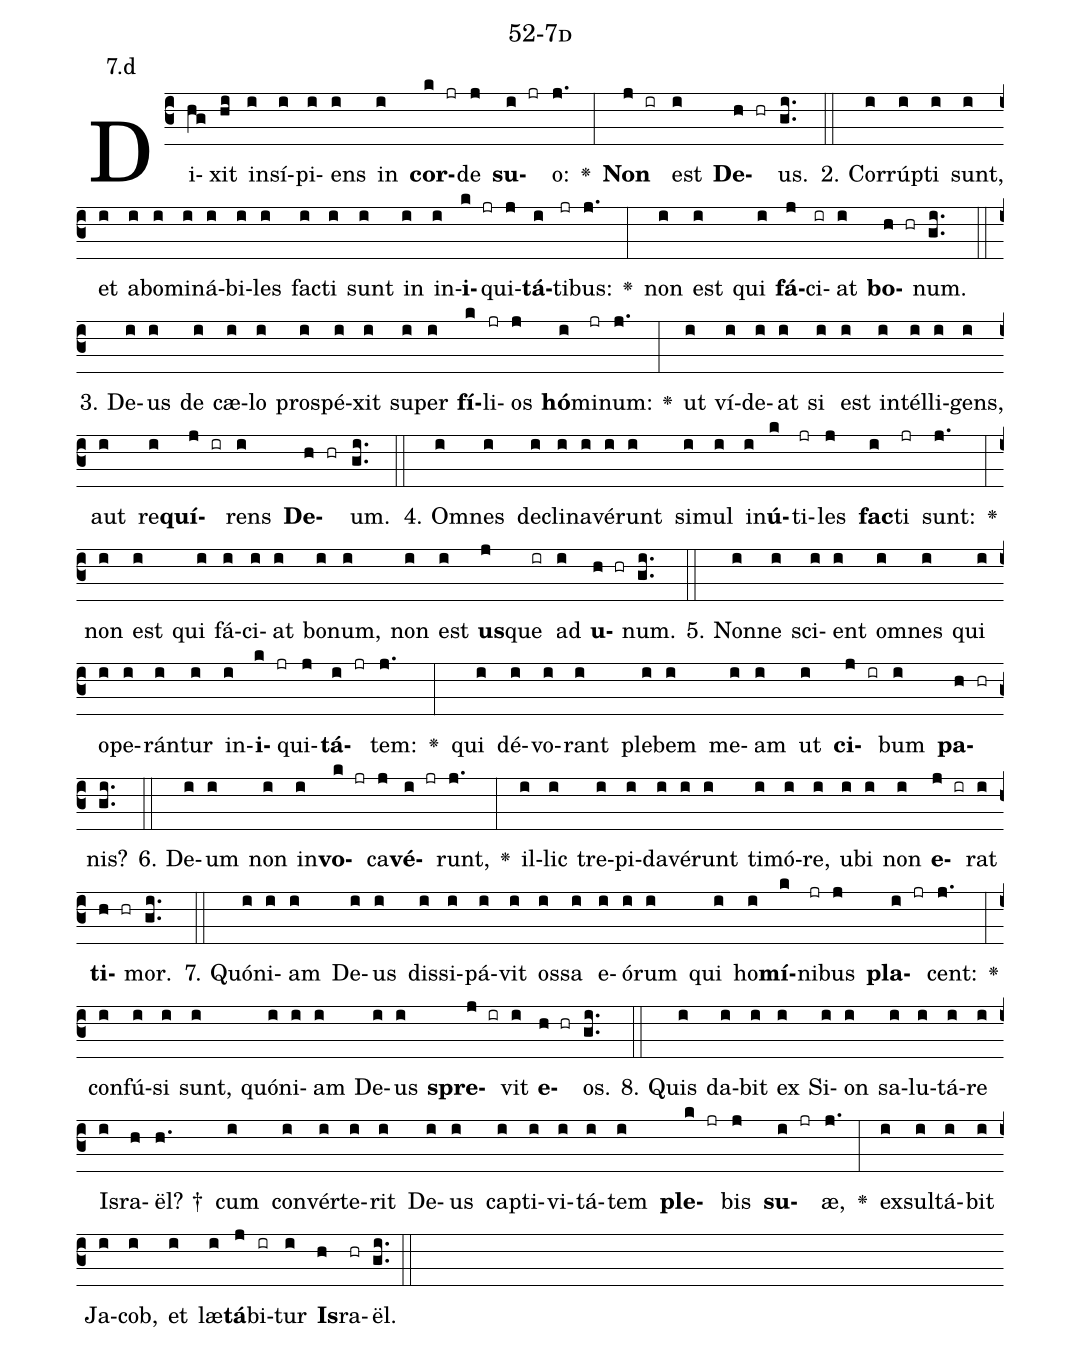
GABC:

name: 52-7d;
annotation: 7.d;
%%
(c3)Di(hg)xit(hi) in(i)sí(i)pi(i)ens(i) in(i) <b>cor</b>(k jr)de(j) <b>su</b>(i jr)o:(j.) <v>\greheightstar</v>(:) <b>Non</b>(j ir) est(i) <b>De</b>(h hr)us.(gi..) (::)
2. Cor(i)rúp(i)ti(i) sunt,(i) et(i) ab(i)o(i)mi(i)ná(i)bi(i)les(i) fac(i)ti(i) sunt(i) in(i) in(i)<b>i</b>(k jr)qui(j)<b>tá</b>(i)ti(jr)bus:(j.) <v>\greheightstar</v>(:) non(i) est(i) qui(i) <b>fá</b>(j)ci(ir)at(i) <b>bo</b>(h hr)num.(gi..) (::)
3. De(i)us(i) de(i) cæ(i)lo(i) pro(i)spé(i)xit(i) su(i)per(i) <b>fí</b>(k)li(jr)os(j) <b>hó</b>(i)mi(jr)num:(j.) <v>\greheightstar</v>(:) ut(i) ví(i)de(i)at(i) si(i) est(i) in(i)tél(i)li(i)gens,(i) aut(i) re(i)<b>quí</b>(j ir)rens(i) <b>De</b>(h hr)um.(gi..) (::)
4. Om(i)nes(i) de(i)cli(i)na(i)vé(i)runt(i) si(i)mul(i) in(i)<b>ú</b>(k)ti(jr)les(j) <b>fac</b>(i)ti(jr) sunt:(j.) <v>\greheightstar</v>(:) non(i) est(i) qui(i) fá(i)ci(i)at(i) bo(i)num,(i) non(i) est(i) <b>us</b>(j)que(ir) ad(i) <b>u</b>(h hr)num.(gi..) (::)
5. Non(i)ne(i) sci(i)ent(i) om(i)nes(i) qui(i) o(i)pe(i)rán(i)tur(i) in(i)<b>i</b>(k jr)qui(j)<b>tá</b>(i jr)tem:(j.) <v>\greheightstar</v>(:) qui(i) dé(i)vo(i)rant(i) ple(i)bem(i) me(i)am(i) ut(i) <b>ci</b>(j ir)bum(i) <b>pa</b>(h hr)nis?(gi..) (::)
6. De(i)um(i) non(i) in(i)<b>vo</b>(k jr)ca(j)<b>vé</b>(i jr)runt,(j.) <v>\greheightstar</v>(:) il(i)lic(i) tre(i)pi(i)da(i)vé(i)runt(i) ti(i)mó(i)re,(i) u(i)bi(i) non(i) <b>e</b>(j ir)rat(i) <b>ti</b>(h hr)mor.(gi..) (::)
7. Quón(i)i(i)am(i) De(i)us(i) dis(i)si(i)pá(i)vit(i) os(i)sa(i) e(i)ó(i)rum(i) qui(i) ho(i)<b>mí</b>(k)ni(jr)bus(j) <b>pla</b>(i jr)cent:(j.) <v>\greheightstar</v>(:) con(i)fú(i)si(i) sunt,(i) quón(i)i(i)am(i) De(i)us(i) <b>spre</b>(j ir)vit(i) <b>e</b>(h hr)os.(gi..) (::)
8. Quis(i) da(i)bit(i) ex(i) Si(i)on(i) sa(i)lu(i)tá(i)re(i) Is(i)ra(h)ël? †(h.) cum(i) con(i)vér(i)te(i)rit(i) De(i)us(i) cap(i)ti(i)vi(i)tá(i)tem(i) <b>ple</b>(k jr)bis(j) <b>su</b>(i jr)æ,(j.) <v>\greheightstar</v>(:) ex(i)sul(i)tá(i)bit(i) Ja(i)cob,(i) et(i) læ(i)<b>tá</b>(j)bi(ir)tur(i) <b>Is</b>(h)ra(hr)ël.(gi..) (::)
